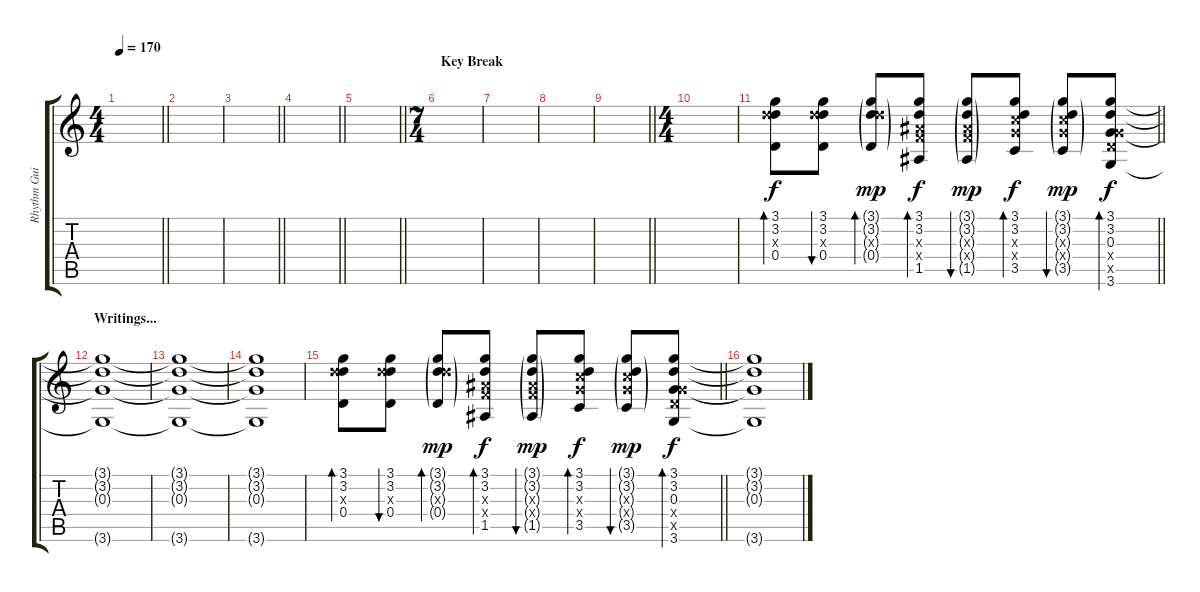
\track ("Rhythm Guitar" "Rhythm Gui") {instrument overdrivenguitar}
\staff {score tabs}
\tuning (E4 B3 G3 D3 A2 E2) {hide}
\ts (4 4)
\tempo 170
\clef g2
\barLineRight lightlight
\ks c
|
\section ("" "")
|
\barLineRight lightlight
|
\barLineRight lightlight
|
\barLineRight lightlight
|
\ts (7 4)
\section ("" "Key Break")
|
|
|
\barLineRight lightlight
|
\ts (4 4)
\section ("" "")
|
\barLineRight lightlight
(3.1 3.2 7.3{x} 0.4).8{bd 30 volume 11} (3.1 3.2 7.3{x} 0.4).8{bu 30} (3.1{g} 3.2{g} 7.3{g x} 0.4{g}).8{bd 30 dy mp} (3.1 3.2 3.3{x} 3.4{x} 1.5).8{bd 30 dy f} (3.1{g} 3.2{g} 3.3{g x} 3.4{g x} 1.5{g}).8{bu 30 dy mp} (3.1 3.2 5.3{x} 5.4{x} 3.5).8{bd 30 dy f} (3.1{g} 3.2{g} 5.3{g x} 5.4{g x} 3.5{g}).8{bu 30 dy mp} (3.1 3.2 0.3 5.4{x} 5.5{x} 3.6).8{bd 60 dy f} |
\section ("" "Writings...")
(3.1{t} 3.2{t} 0.3{t} 3.6{t}).1 |
(3.1{t} 3.2{t} 0.3{t} 3.6{t}).1 |
(3.1{t} 3.2{t} 0.3{t} 3.6{t}).1 |
\barLineRight lightlight
(3.1 3.2 7.3{x} 0.4).8{bd 30} (3.1 3.2 7.3{x} 0.4).8{bu 30} (3.1{g} 3.2{g} 7.3{g x} 0.4{g}).8{bd 30 dy mp} (3.1 3.2 3.3{x} 3.4{x} 1.5).8{bd 30 dy f} (3.1{g} 3.2{g} 3.3{g x} 3.4{g x} 1.5{g}).8{bu 30 dy mp} (3.1 3.2 5.3{x} 5.4{x} 3.5).8{bd 30 dy f} (3.1{g} 3.2{g} 5.3{g x} 5.4{g x} 3.5{g}).8{bu 30 dy mp} (3.1 3.2 0.3 5.4{x} 5.5{x} 3.6).8{bd 60 dy f} |
\section ("" "")
(3.1{t} 3.2{t} 0.3{t} 3.6{t}).1
